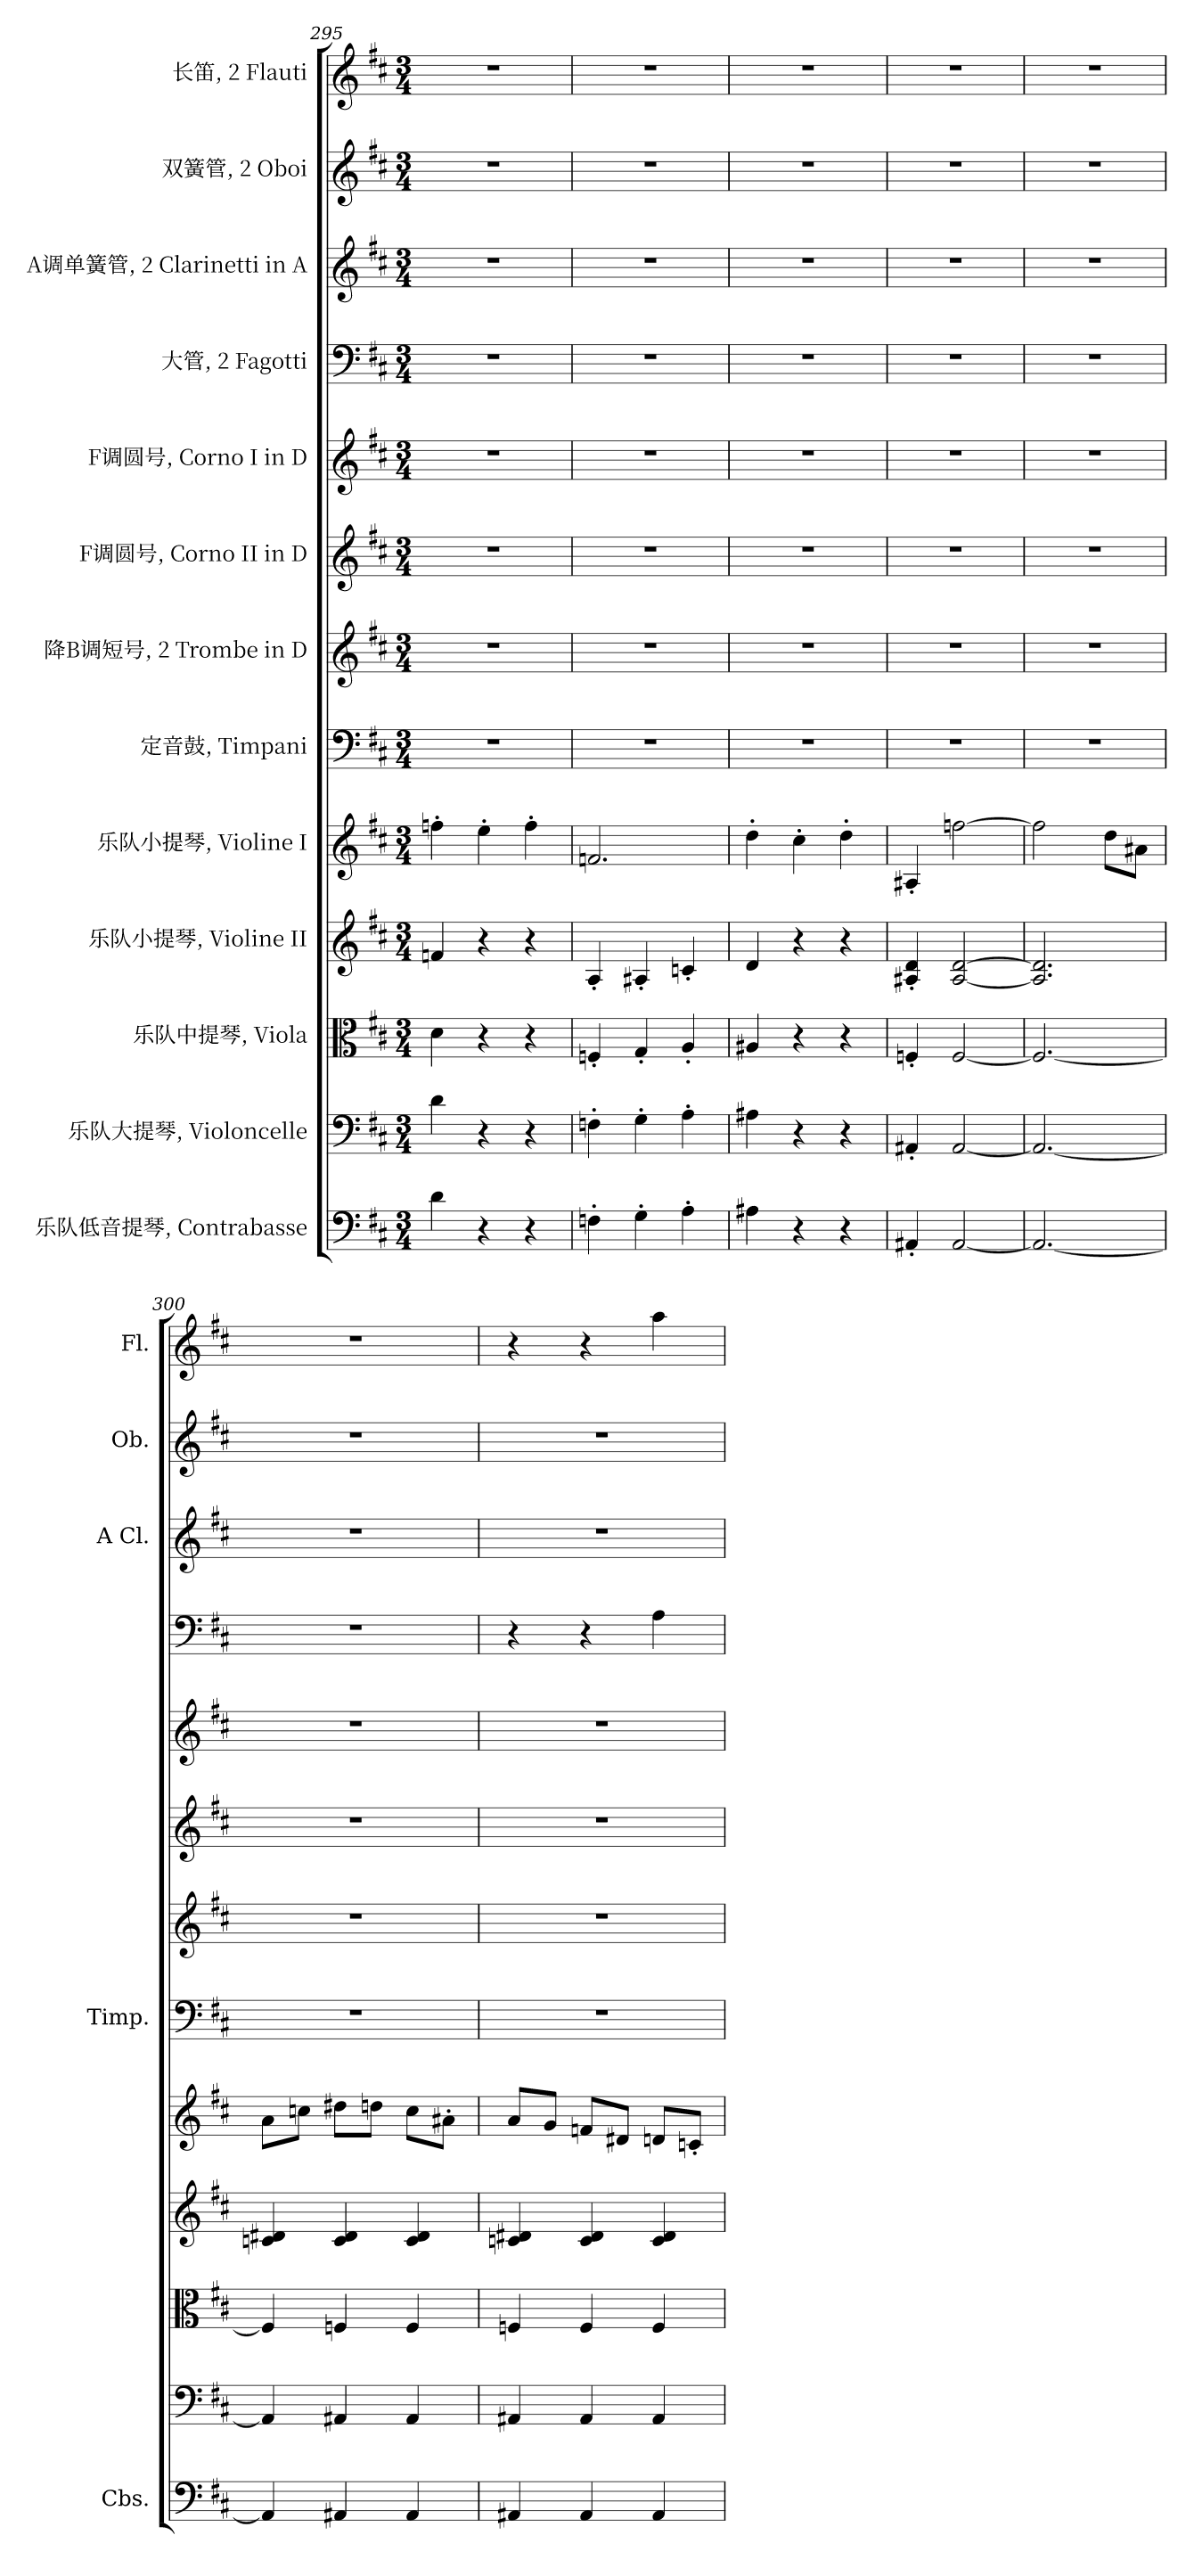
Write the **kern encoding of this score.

**kern	**kern	**kern	**kern	**kern	**kern	**kern	**kern	**kern	**kern	**kern	**kern	**kern
*part13	*part12	*part11	*part10	*part9	*part8	*part7	*part6	*part5	*part4	*part3	*part2	*part1
*staff13	*staff12	*staff11	*staff10	*staff9	*staff8	*staff7	*staff6	*staff5	*staff4	*staff3	*staff2	*staff1
*I"乐队低音提琴, Contrabasse	*I"乐队大提琴, Violoncelle	*I"乐队中提琴, Viola	*I"乐队小提琴, Violine II	*I"乐队小提琴, Violine I	*I"定音鼓, Timpani	*I"降B调短号, 2 Trombe in D	*I"F调圆号, Corno II in D	*I"F调圆号, Corno I in D	*I"大管, 2 Fagotti	*I"A调单簧管, 2 Clarinetti in A	*I"双簧管, 2 Oboi	*I"长笛, 2 Flauti
*I'Cbs.	*	*	*	*	*I'Timp.	*	*	*	*	*I'A Cl.	*I'Ob.	*I'Fl.
*clefF4	*clefF4	*clefC3	*clefG2	*clefG2	*clefF4	*clefG2	*clefG2	*clefG2	*clefF4	*clefG2	*clefG2	*clefG2
*ITrd7c12	*	*	*	*	*	*ITrd1c2	*ITrd4c7	*ITrd4c7	*	*ITrd2c3	*	*
*k[f#c#]	*k[f#c#]	*k[f#c#]	*k[f#c#]	*k[f#c#]	*k[f#c#]	*k[]	*k[f#]	*k[f#]	*k[f#c#]	*k[f#c#g#d#a#]	*k[f#c#]	*k[f#c#]
*M3/4	*M3/4	*M3/4	*M3/4	*M3/4	*M3/4	*M3/4	*M3/4	*M3/4	*M3/4	*M3/4	*M3/4	*M3/4
*MM301	*MM301	*MM301	*MM301	*MM301	*MM301	*MM301	*MM301	*MM301	*MM301	*MM301	*MM301	*MM301
=295	=295	=295	=295	=295	=295	=295	=295	=295	=295	=295	=295	=295
4D\	4d\	4d\	4fn/	4ffn'\	2.r	2.r	2.r	2.r	2.r	2.r	2.r	2.r
4r	4r	4r	4r	4ee'\	.	.	.	.	.	.	.	.
4r	4r	4r	4r	4ff'\	.	.	.	.	.	.	.	.
=296	=296	=296	=296	=296	=296	=296	=296	=296	=296	=296	=296	=296
*	*	*	*	*	*	*	*	*	*	*	*	*MM301
4FFn'\	4Fn'\	4Fn'/	4A'/	2.fn/	2.r	2.r	2.r	2.r	2.r	2.r	2.r	2.r
4GG'\	4G'\	4G'/	4A#X'/	.	.	.	.	.	.	.	.	.
4AA'\	4A'\	4A'/	4cn'/	.	.	.	.	.	.	.	.	.
=297	=297	=297	=297	=297	=297	=297	=297	=297	=297	=297	=297	=297
*	*	*	*	*	*	*	*	*	*	*	*	*MM301
4AA#X\	4A#X\	4A#X/	4d/	4dd'\	2.r	2.r	2.r	2.r	2.r	2.r	2.r	2.r
4r	4r	4r	4r	4cc#'\	.	.	.	.	.	.	.	.
4r	4r	4r	4r	4dd'\	.	.	.	.	.	.	.	.
=298	=298	=298	=298	=298	=298	=298	=298	=298	=298	=298	=298	=298
*	*	*	*	*	*	*	*	*	*	*	*	*MM301
4AAA#X'/	4AA#X'/	4Fn'/	4A#X/' 4d/'	4A#X'/	2.r	2.r	2.r	2.r	2.r	2.r	2.r	2.r
[2AAA#/	[2AA#/	[2F/	[2A#/ [2d/	[2ffn\	.	.	.	.	.	.	.	.
=299	=299	=299	=299	=299	=299	=299	=299	=299	=299	=299	=299	=299
*	*	*	*	*	*	*	*	*	*	*	*	*MM301
2.AAA#/_	2.AA#/_	2.F/_	2.A#/] 2.d/]	2ff\]	2.r	2.r	2.r	2.r	2.r	2.r	2.r	2.r
.	.	.	.	8dd\L	.	.	.	.	.	.	.	.
.	.	.	.	8a#X\J	.	.	.	.	.	.	.	.
=300	=300	=300	=300	=300	=300	=300	=300	=300	=300	=300	=300	=300
*	*	*	*	*	*	*	*	*	*	*	*	*MM301
4AAA#/]	4AA#/]	4F/]	4cn/ 4d#X/	8a\L	2.r	2.r	2.r	2.r	2.r	2.r	2.r	2.r
.	.	.	.	8ccn\J	.	.	.	.	.	.	.	.
4AAA#X/	4AA#X/	4Fn/	4c/ 4d#/	8dd#X\L	.	.	.	.	.	.	.	.
.	.	.	.	8ddn\J	.	.	.	.	.	.	.	.
4AAA#/	4AA#/	4F/	4c/ 4d#/	8cc\L	.	.	.	.	.	.	.	.
.	.	.	.	8a#X'\J	.	.	.	.	.	.	.	.
!!LO:PB:g=z
=301	=301	=301	=301	=301	=301	=301	=301	=301	=301	=301	=301	=301
*	*	*	*	*	*	*	*	*	*	*	*	*MM301
4AAA#X/	4AA#X/	4Fn/	4cn/ 4d#X/	8a/L	2.r	2.r	2.r	2.r	4r	2.r	2.r	4r
.	.	.	.	8g/J	.	.	.	.	.	.	.	.
*	*	*	*	*	*	*	*	*	*	*	*	*MM281
4AAA#/	4AA#/	4F/	4c/ 4d#/	8fn/L	.	.	.	.	4r	.	.	4r
.	.	.	.	8d#X/J	.	.	.	.	.	.	.	.
4AAA#/	4AA#/	4F/	4c/ 4d#/	8dn/L	.	.	.	.	4A\	.	.	4aa\
.	.	.	.	8cn'/J	.	.	.	.	.	.	.	.
=	=	=	=	=	=	=	=	=	=	=	=	=
*-	*-	*-	*-	*-	*-	*-	*-	*-	*-	*-	*-	*-
